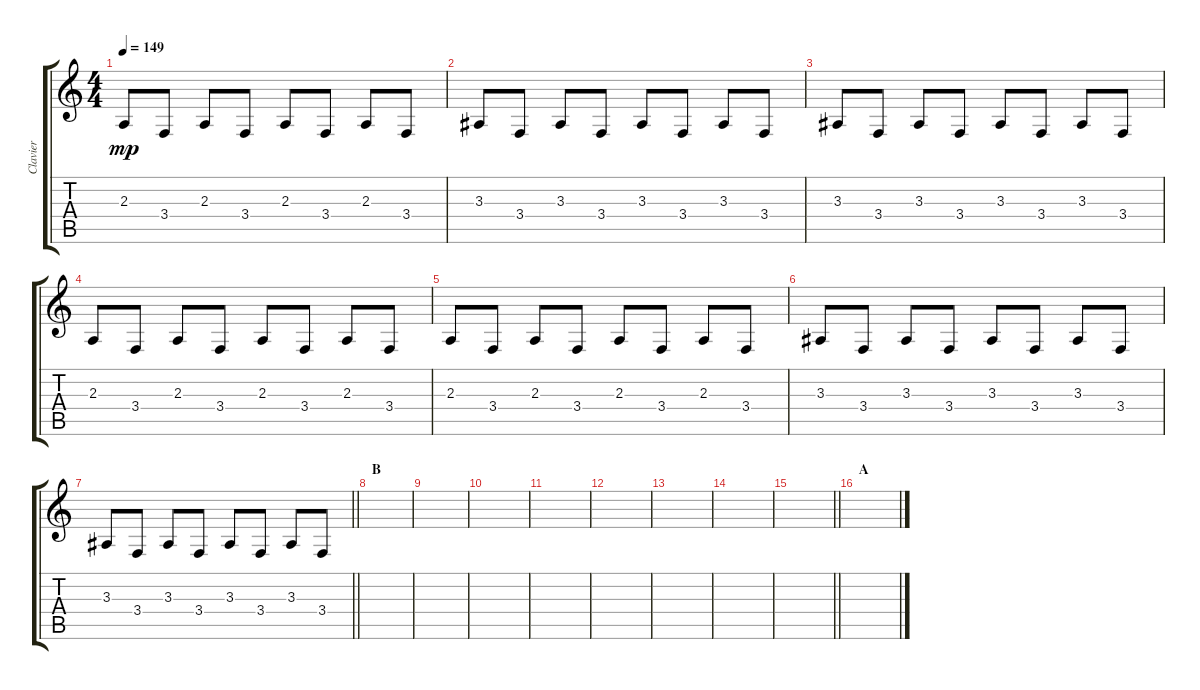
\track ("Clavier" "Clavier") {instrument electricpiano1}
\staff {score tabs}
\tuning (E4 B3 G3 D3 A2 E2) {hide}
\ts (4 4)
\tempo 149
\clef g2
\ks c
2.3.8{dy mp} 3.4.8 2.3.8 3.4.8 2.3.8 3.4.8 2.3.8 3.4.8 |
3.3.8 3.4.8 3.3.8 3.4.8 3.3.8 3.4.8 3.3.8 3.4.8 |
3.3.8 3.4.8 3.3.8 3.4.8 3.3.8 3.4.8 3.3.8 3.4.8 |
2.3.8 3.4.8 2.3.8 3.4.8 2.3.8 3.4.8 2.3.8 3.4.8 |
2.3.8 3.4.8 2.3.8 3.4.8 2.3.8 3.4.8 2.3.8 3.4.8 |
3.3.8 3.4.8 3.3.8 3.4.8 3.3.8 3.4.8 3.3.8 3.4.8 |
\barLineRight lightlight
3.3.8 3.4.8 3.3.8 3.4.8 3.3.8 3.4.8 3.3.8 3.4.8 |
\section ("" "B")
|
|
|
|
|
|
|
\barLineRight lightlight
|
\section ("" "A")
